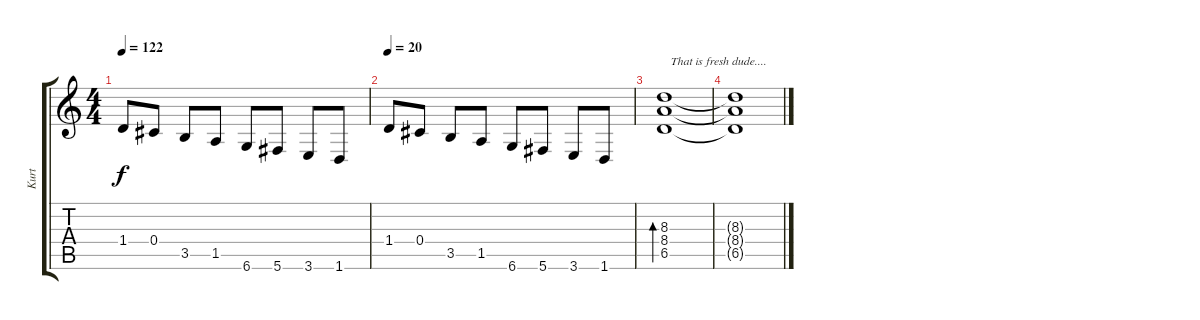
\track ("Kurt" "Kurt") {instrument acousticguitarsteel}
\staff {score tabs}
\tuning (Eb4 Bb3 Gb3 Db3 Ab2 Db2) {hide}
\ts (4 4)
\tempo 122
\clef g2
\ks c
1.4.8{dy f} 0.4.8 3.5.8 1.5.8 6.6.8 5.6.8 3.6.8 1.6.8 |
\tempo 20
1.4.8 0.4.8 3.5.8 1.5.8 6.6.8 5.6.8 3.6.8 1.6.8 |
(8.3 8.4 6.5).1{bd 60 txt "  That is fresh dude...."} |
(8.3{t} 8.4{t} 6.5{t}).1
